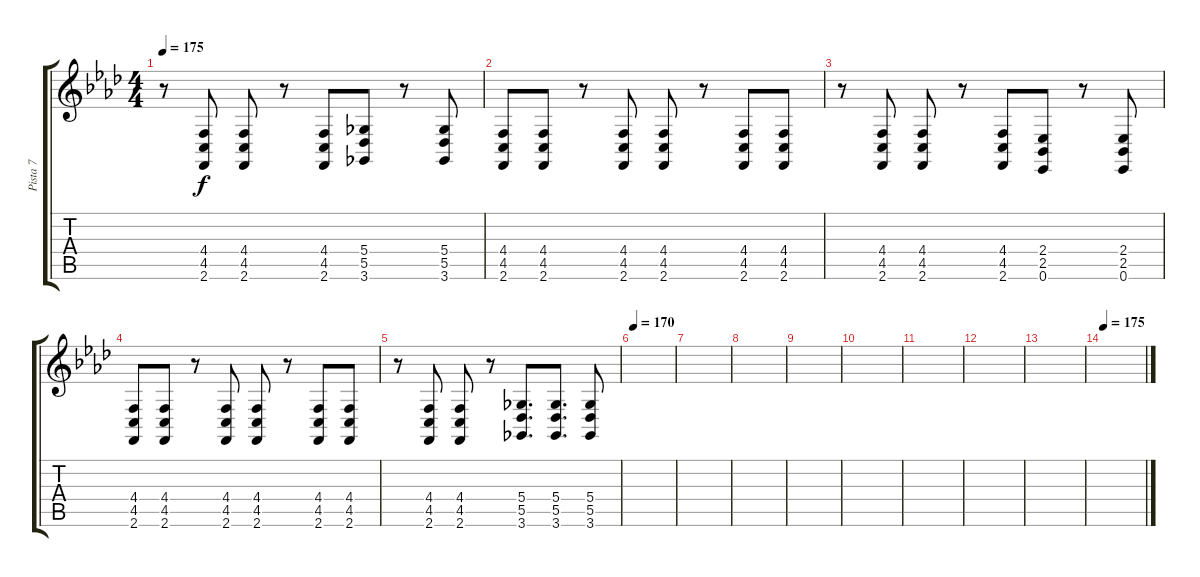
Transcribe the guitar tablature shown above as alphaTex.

\track ("Pista 7" "Pista 7") {instrument stringensemble1}
\staff {score tabs}
\tuning (Eb4 Bb3 Gb3 Db3 Ab2 Eb2) {hide}
\ts (4 4)
\tempo 175
\clef g2
\ks fminor
r.8{dy f} (4.4 4.5 2.6).8 (4.4 4.5 2.6).8 r.8 (4.4 4.5 2.6).8 (5.4 5.5 3.6).8 r.8 (5.4 5.5 3.6).8 |
(4.4 4.5 2.6).8 (4.4 4.5 2.6).8 r.8 (4.4 4.5 2.6).8 (4.4 4.5 2.6).8 r.8 (4.4 4.5 2.6).8 (4.4 4.5 2.6).8 |
r.8 (4.4 4.5 2.6).8 (4.4 4.5 2.6).8 r.8 (4.4 4.5 2.6).8 (2.4 2.5 0.6).8 r.8 (2.4 2.5 0.6).8 |
(4.4 4.5 2.6).8 (4.4 4.5 2.6).8 r.8 (4.4 4.5 2.6).8 (4.4 4.5 2.6).8 r.8 (4.4 4.5 2.6).8 (4.4 4.5 2.6).8 |
r.8 (4.4 4.5 2.6).8 (4.4 4.5 2.6).8 r.8 (5.4 5.5 3.6).8{d} (5.4 5.5 3.6).8{d} (5.4 5.5 3.6).8 |
\tempo 170
|
|
|
|
|
|
|
|
\tempo 175
